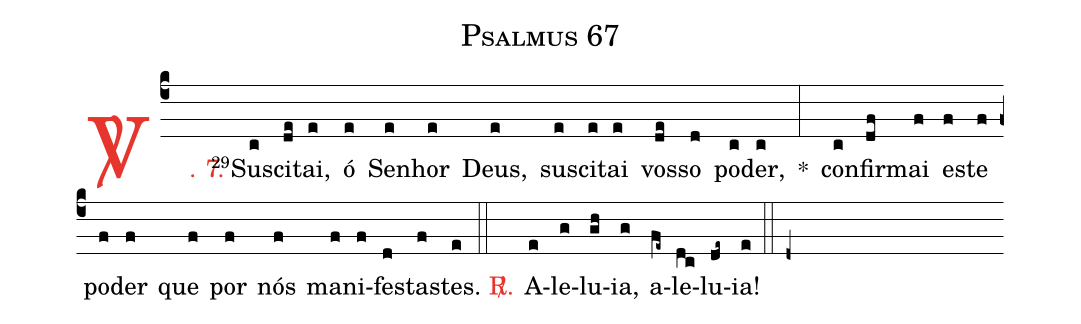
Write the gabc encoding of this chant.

name: Psalmus 67;
%%
(c4)

<c><sp>V/</sp>. 7.</c>() <v>\VSup{29}</v>Sus(c)ci(de)tai,(e) ó(e) Se(e)nhor(e) Deus,(e) sus(e)ci(e)tai(e) vos(de)so(d) po(c)der,(c) *(:) con(c)fir(df)mai(f) es(f)te(f) po(f)der(f) que(f) por(f) nós(f) ma(f)ni(f)fes(d)tas(f)tes.(e)


(::)

<nlba><c><sp>R/</sp>.</c>() A</nlba>(e)le(g)lu(gh)ia,(g) a(fe~)le(dc)lu(de~)ia!(e)

(::)

(d+)
